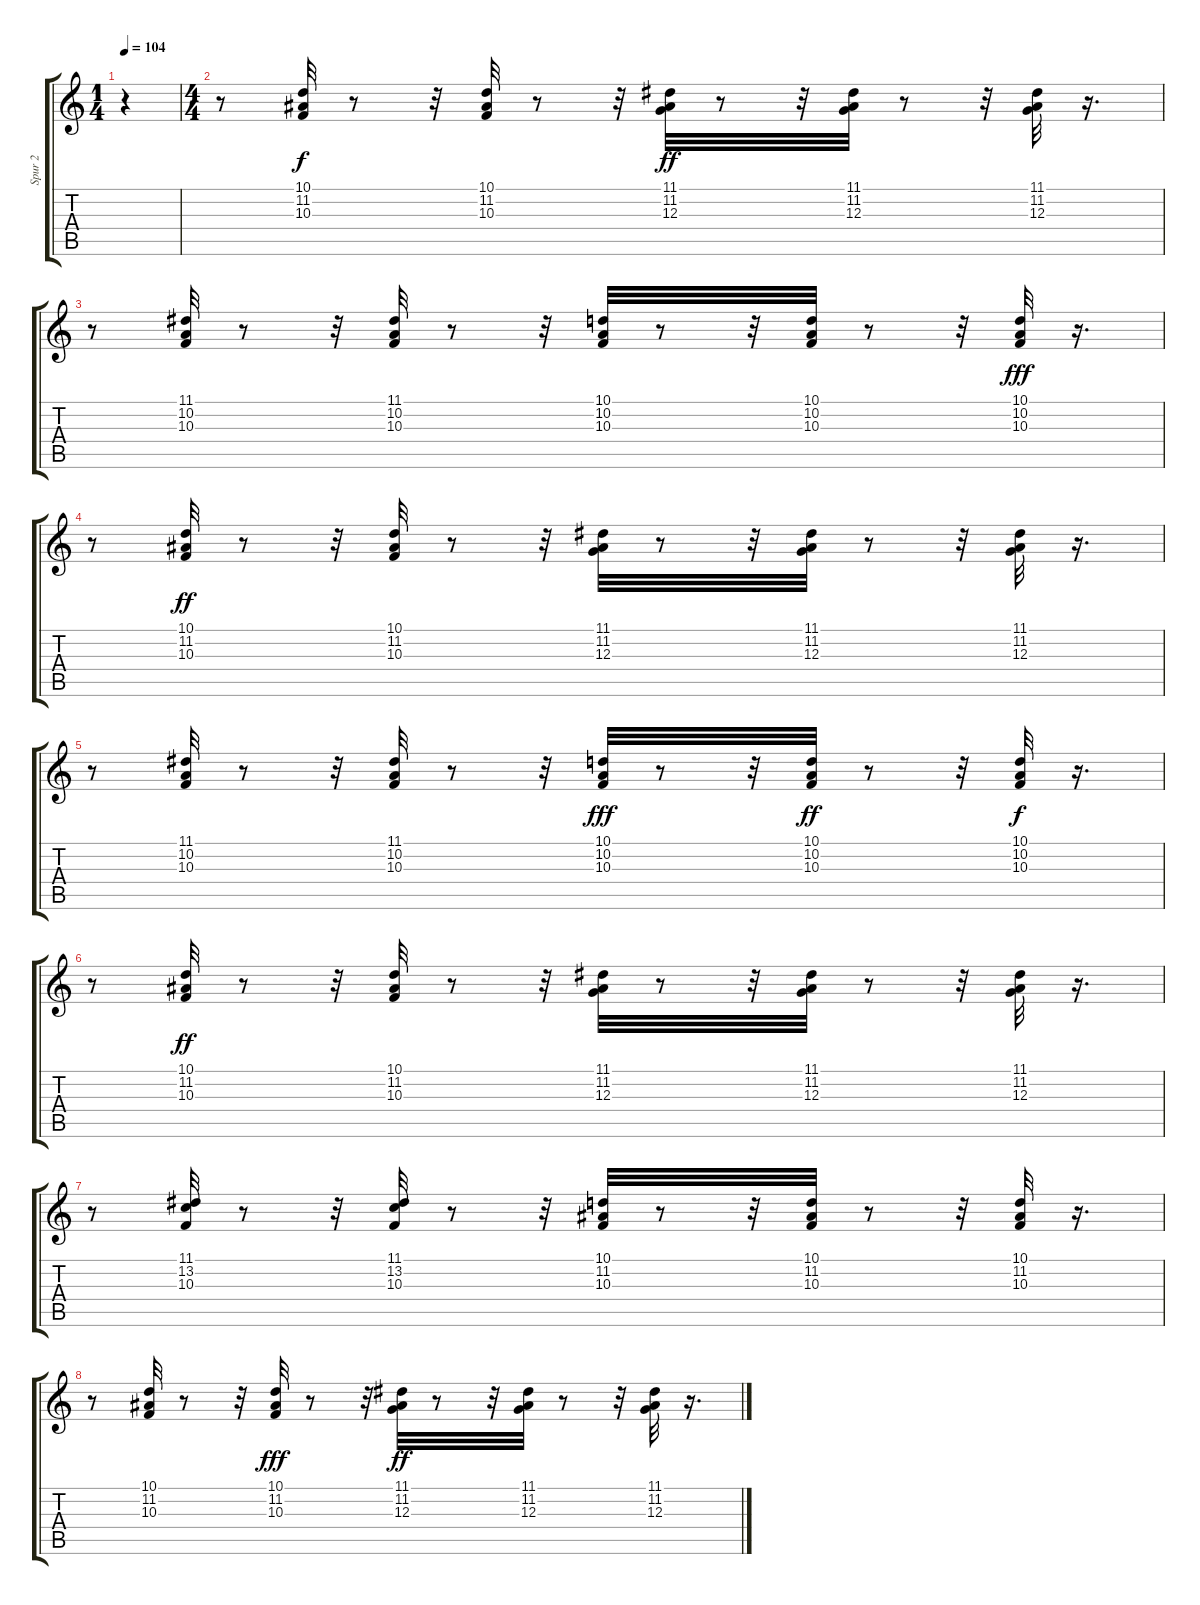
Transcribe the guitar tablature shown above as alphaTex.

\track ("Spur 2" "Spur 2") {instrument acousticgrandpiano}
\staff {score tabs}
\tuning (E4 B3 G3 D3 A2 E2) {hide}
\ts (1 4)
\tempo 104
\clef g2
\ks c
r.4{dy f instrument acousticgrandpiano} |
\ts (4 4)
r.8 (10.1 11.2 10.3).32{instrument brightacousticpiano} r.8 r.32 (10.1 11.2 10.3).32 r.8 r.32 (11.1 11.2 12.3).32{dy ff} r.8 r.32 (11.1 11.2 12.3).32 r.8 r.32 (11.1 11.2 12.3).32 r.16{d} |
r.8 (11.1 10.2 10.3).32 r.8 r.32 (11.1 10.2 10.3).32 r.8 r.32 (10.1 10.2 10.3).32 r.8 r.32 (10.1 10.2 10.3).32 r.8 r.32 (10.1 10.2 10.3).32{dy fff} r.16{d} |
r.8 (10.1 11.2 10.3).32{dy ff} r.8 r.32 (10.1 11.2 10.3).32 r.8 r.32 (11.1 11.2 12.3).32 r.8 r.32 (11.1 11.2 12.3).32 r.8 r.32 (11.1 11.2 12.3).32 r.16{d} |
r.8 (11.1 10.2 10.3).32 r.8 r.32 (11.1 10.2 10.3).32 r.8 r.32 (10.1 10.2 10.3).32{dy fff} r.8 r.32 (10.1 10.2 10.3).32{dy ff} r.8 r.32 (10.1 10.2 10.3).32{dy f} r.16{d} |
r.8 (10.1 11.2 10.3).32{dy ff} r.8 r.32 (10.1 11.2 10.3).32 r.8 r.32 (11.1 11.2 12.3).32 r.8 r.32 (11.1 11.2 12.3).32 r.8 r.32 (11.1 11.2 12.3).32 r.16{d} |
r.8 (11.1 13.2 10.3).32 r.8 r.32 (11.1 13.2 10.3).32 r.8 r.32 (10.1 11.2 10.3).32 r.8 r.32 (10.1 11.2 10.3).32 r.8 r.32 (10.1 11.2 10.3).32 r.16{d} |
r.8 (10.1 11.2 10.3).32 r.8 r.32 (10.1 11.2 10.3).32{dy fff} r.8 r.32 (11.1 11.2 12.3).32{dy ff} r.8 r.32 (11.1 11.2 12.3).32 r.8 r.32 (11.1 11.2 12.3).32 r.16{d}
